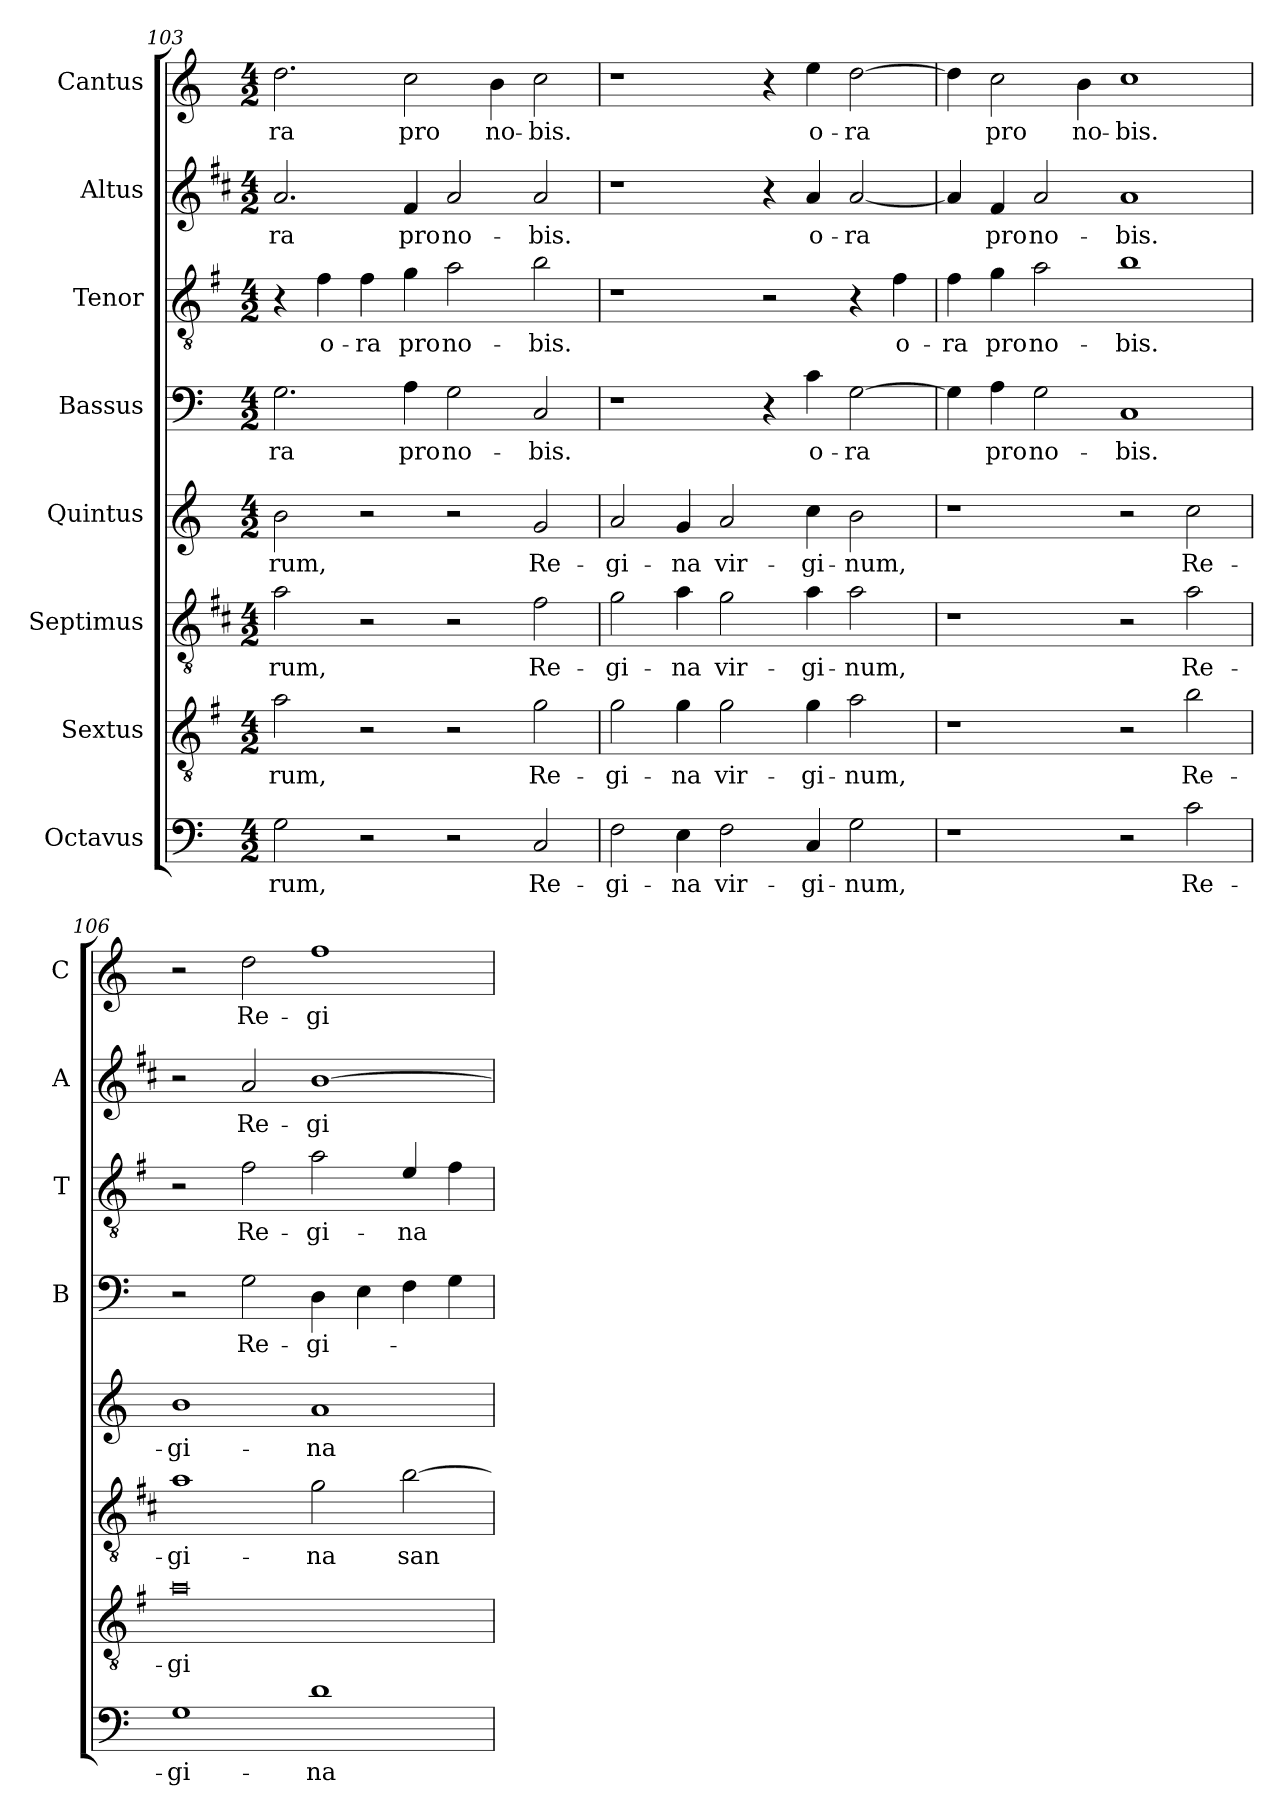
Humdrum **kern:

**kern	**text	**kern	**text	**kern	**text	**kern	**text	**kern	**text	**kern	**text	**kern	**text	**kern	**text
*part8	*part8	*part7	*part7	*part6	*part6	*part5	*part5	*part4	*part4	*part3	*part3	*part2	*part2	*part1	*part1
*staff8	*staff8	*staff7	*staff7	*staff6	*staff6	*staff5	*staff5	*staff4	*staff4	*staff3	*staff3	*staff2	*staff2	*staff1	*staff1
*I"Octavus	*	*I"Sextus	*	*I"Septimus	*	*I"Quintus	*	*I"Bassus	*	*I"Tenor	*	*I"Altus	*	*I"Cantus	*
*	*	*	*	*	*	*	*	*I'B	*	*I'T	*	*I'A	*	*I'C	*
*clefF4	*	*clefGv2	*	*clefGv2	*	*clefG2	*	*clefF4	*	*clefGv2	*	*clefG2	*	*clefG2	*
*	*	*ITrd4c7	*	*ITrd1c2	*	*	*	*	*	*ITrd4c7	*	*ITrd1c2	*	*	*
*k[]	*	*k[]	*	*k[]	*	*k[]	*	*k[]	*	*k[]	*	*k[]	*	*k[]	*
*C:	*	*C:	*	*C:	*	*C:	*	*C:	*	*C:	*	*C:	*	*C:	*
*M4/2	*	*M4/2	*	*M4/2	*	*M4/2	*	*M4/2	*	*M4/2	*	*M4/2	*	*M4/2	*
=103	=103	=103	=103	=103	=103	=103	=103	=103	=103	=103	=103	=103	=103	=103	=103
!	!LO:LY:b	!	!LO:LY:b	!	!LO:LY:b	!	!LO:LY:b	!	!LO:LY:b	!	!	!	!LO:LY:b	!	!LO:LY:b
2G\	-rum,	2d\	-rum,	2g\	-rum,	2b\	-rum,	2.G\	-ra	4r	.	2.g/	-ra	2.dd\	-ra
!	!	!	!	!	!	!	!	!	!	!	!LO:LY:b	!	!	!	!
.	.	.	.	.	.	.	.	.	.	4B\	o-	.	.	.	.
!	!	!	!	!	!	!	!	!	!	!	!LO:LY:b	!	!	!	!
2r	.	2r	.	2r	.	2r	.	.	.	4B\	-ra	.	.	.	.
!	!	!	!	!	!	!	!	!	!LO:LY:b	!	!LO:LY:b	!	!LO:LY:b	!	!LO:LY:b
.	.	.	.	.	.	.	.	4A\	pro	4c\	pro	4e/	pro	2cc\	pro
!	!	!	!	!	!	!	!	!	!LO:LY:b	!	!LO:LY:b	!	!LO:LY:b	!	!
2r	.	2r	.	2r	.	2r	.	2G\	no-	2d\	no-	2g/	no-	.	.
!	!	!	!	!	!	!	!	!	!	!	!	!	!	!	!LO:LY:b
.	.	.	.	.	.	.	.	.	.	.	.	.	.	4b\	no-
!	!LO:LY:b	!	!LO:LY:b	!	!LO:LY:b	!	!LO:LY:b	!	!LO:LY:b	!	!LO:LY:b	!	!LO:LY:b	!	!LO:LY:b
2C/	Re-	2c\	Re-	2e\	Re-	2g/	Re-	2C/	-bis.	2e\	-bis.	2g/	-bis.	2cc\	-bis.
!!LO:PB:g=z
=104	=104	=104	=104	=104	=104	=104	=104	=104	=104	=104	=104	=104	=104	=104	=104
!	!LO:LY:b	!	!LO:LY:b	!	!LO:LY:b	!	!LO:LY:b	!	!	!	!	!	!	!	!
2F\	-gi-	2c\	-gi-	2f\	-gi-	2a/	-gi-	1r	.	1r	.	1r	.	1r	.
!	!LO:LY:b	!	!LO:LY:b	!	!LO:LY:b	!	!LO:LY:b	!	!	!	!	!	!	!	!
4E\	-na	4c\	-na	4g\	-na	4g/	-na	.	.	.	.	.	.	.	.
!	!LO:LY:b	!	!LO:LY:b	!	!LO:LY:b	!	!LO:LY:b	!	!	!	!	!	!	!	!
2F\	vir-	2c\	vir-	2f\	vir-	2a/	vir-	.	.	.	.	.	.	.	.
.	.	.	.	.	.	.	.	4r	.	2r	.	4r	.	4r	.
!	!LO:LY:b	!	!LO:LY:b	!	!LO:LY:b	!	!LO:LY:b	!	!LO:LY:b	!	!	!	!LO:LY:b	!	!LO:LY:b
4C/	-gi-	4c\	-gi-	4g\	-gi-	4cc\	-gi-	4c\	o-	.	.	4g/	o-	4ee\	o-
!	!LO:LY:b	!	!LO:LY:b	!	!LO:LY:b	!	!LO:LY:b	!	!LO:LY:b	!	!	!	!LO:LY:b	!	!LO:LY:b
2G\	-num,	2d\	-num,	2g\	-num,	2b\	-num,	[2G\	-ra	4r	.	[2g/	-ra	[2dd\	-ra
!	!	!	!	!	!	!	!	!	!	!	!LO:LY:b	!	!	!	!
.	.	.	.	.	.	.	.	.	.	4B\	o-	.	.	.	.
=105	=105	=105	=105	=105	=105	=105	=105	=105	=105	=105	=105	=105	=105	=105	=105
!	!	!	!	!	!	!	!	!	!	!	!LO:LY:b	!	!	!	!
1r	.	1r	.	1r	.	1r	.	4G\]	.	4B\	-ra	4g/]	.	4dd\]	.
!	!	!	!	!	!	!	!	!	!LO:LY:b	!	!LO:LY:b	!	!LO:LY:b	!	!LO:LY:b
.	.	.	.	.	.	.	.	4A\	pro	4c\	pro	4e/	pro	2cc\	pro
!	!	!	!	!	!	!	!	!	!LO:LY:b	!	!LO:LY:b	!	!LO:LY:b	!	!
.	.	.	.	.	.	.	.	2G\	no-	2d\	no-	2g/	no-	.	.
!	!	!	!	!	!	!	!	!	!	!	!	!	!	!	!LO:LY:b
.	.	.	.	.	.	.	.	.	.	.	.	.	.	4b\	no-
!	!	!	!	!	!	!	!	!	!LO:LY:b	!	!LO:LY:b	!	!LO:LY:b	!	!LO:LY:b
2r	.	2r	.	2r	.	2r	.	1C	-bis.	1e	-bis.	1g	-bis.	1cc	-bis.
!	!LO:LY:b	!	!LO:LY:b	!	!LO:LY:b	!	!LO:LY:b	!	!	!	!	!	!	!	!
2c\	Re-	2e\	Re-	2g\	Re-	2cc\	Re-	.	.	.	.	.	.	.	.
=106	=106	=106	=106	=106	=106	=106	=106	=106	=106	=106	=106	=106	=106	=106	=106
!	!LO:LY:b	!	!LO:LY:b	!	!LO:LY:b	!	!LO:LY:b	!	!	!	!	!	!	!	!
1G	-gi-	0d	-gi-	1g	-gi-	1b	-gi-	2r	.	2r	.	2r	.	2r	.
!	!	!	!	!	!	!	!	!	!LO:LY:b	!	!LO:LY:b	!	!LO:LY:b	!	!LO:LY:b
.	.	.	.	.	.	.	.	2G\	Re-	2B\	Re-	2g/	Re-	2dd\	Re-
!	!LO:LY:b	!	!	!	!LO:LY:b	!	!LO:LY:b	!	!LO:LY:b	!	!LO:LY:b	!	!LO:LY:b	!	!LO:LY:b
1d	-na	.	.	2f\	-na	1a	-na	4D\	-gi-	2d\	-gi-	[1a	-gi-	1ff	-gi-
.	.	.	.	.	.	.	.	4E\	.	.	.	.	.	.	.
!	!	!	!	!	!LO:LY:b	!	!	!	!	!	!LO:LY:b	!	!	!	!
.	.	.	.	[2a\	san-	.	.	4F\	.	4A/	-na	.	.	.	.
.	.	.	.	.	.	.	.	4G\	.	4B\	.	.	.	.	.
=	=	=	=	=	=	=	=	=	=	=	=	=	=	=	=
*-	*-	*-	*-	*-	*-	*-	*-	*-	*-	*-	*-	*-	*-	*-	*-
